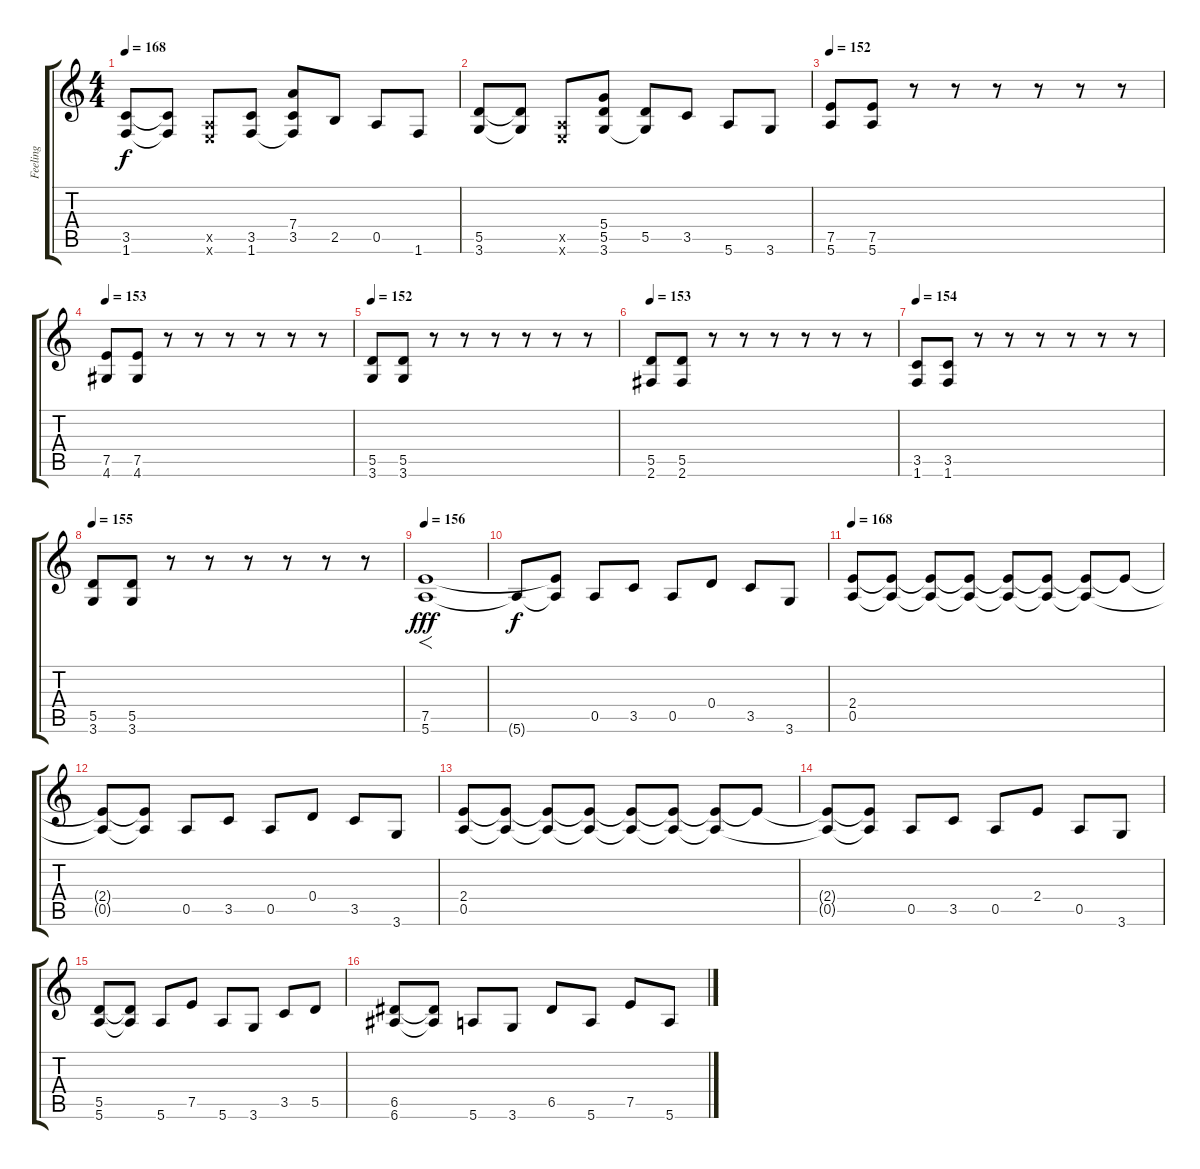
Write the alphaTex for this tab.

\track ("Feeling" "Feeling") {instrument distortionguitar}
\staff {score tabs}
\tuning (E4 B3 G3 D3 A2 E2) {hide}
\ts (4 4)
\tempo 168
\clef g2
\ks c
(3.5 1.6).8{dy f} (3.5{t} 1.6{t}).8 (0.5{x} 0.6{x}).8 (3.5 1.6).8 (7.4{t} 3.5 1.6{t}).8 2.5.8 0.5.8 1.6.8 |
(5.5 3.6).8 (5.5{t} 3.6{t}).8 (0.5{x} 0.6{x}).8 (5.4 5.5 3.6).8 (5.5 3.6{t}).8 3.5.8 5.6.8 3.6.8 |
\tempo 152
(7.5 5.6).8 (7.5 5.6).8 r.8 r.8 r.8 r.8 r.8 r.8 |
\tempo 153
(7.5 4.6).8 (7.5 4.6).8 r.8 r.8 r.8 r.8 r.8 r.8 |
\tempo 152
(5.5 3.6).8 (5.5 3.6).8 r.8 r.8 r.8 r.8 r.8 r.8 |
\tempo 153
(5.5 2.6).8 (5.5 2.6).8 r.8 r.8 r.8 r.8 r.8 r.8 |
\tempo 154
(3.5 1.6).8 (3.5 1.6).8 r.8 r.8 r.8 r.8 r.8 r.8 |
\tempo 155
(5.5 3.6).8 (5.5 3.6).8 r.8 r.8 r.8 r.8 r.8 r.8 |
\tempo 156
(7.5 5.6).1{f dy fff} |
5.6{t}.8{dy f} (7.5{t} 5.6{t}).8 0.5.8 3.5.8 0.5.8 0.4.8 3.5.8 3.6.8 |
\tempo 168
(2.4 0.5).8 (2.4{t} 0.5{t}).8 (2.4{t} 0.5{t}).8 (2.4{t} 0.5{t}).8 (2.4{t} 0.5{t}).8 (2.4{t} 0.5{t}).8 (2.4{t} 0.5{t}).8 2.4{t}.8 |
(2.4{t} 0.5{t}).8 (2.4{t} 0.5{t}).8 0.5.8 3.5.8 0.5.8 0.4.8 3.5.8 3.6.8 |
(2.4 0.5).8 (2.4{t} 0.5{t}).8 (2.4{t} 0.5{t}).8 (2.4{t} 0.5{t}).8 (2.4{t} 0.5{t}).8 (2.4{t} 0.5{t}).8 (2.4{t} 0.5{t}).8 2.4{t}.8 |
(2.4{t} 0.5{t}).8 (2.4{t} 0.5{t}).8 0.5.8 3.5.8 0.5.8 2.4.8 0.5.8 3.6.8 |
(5.5 5.6).8 (5.5{t} 5.6{t}).8 5.6.8 7.5.8 5.6.8 3.6.8 3.5.8 5.5.8 |
(6.5 6.6).8 (6.5{t} 6.6{t}).8 5.6.8 3.6.8 6.5.8 5.6.8 7.5.8 5.6.8
